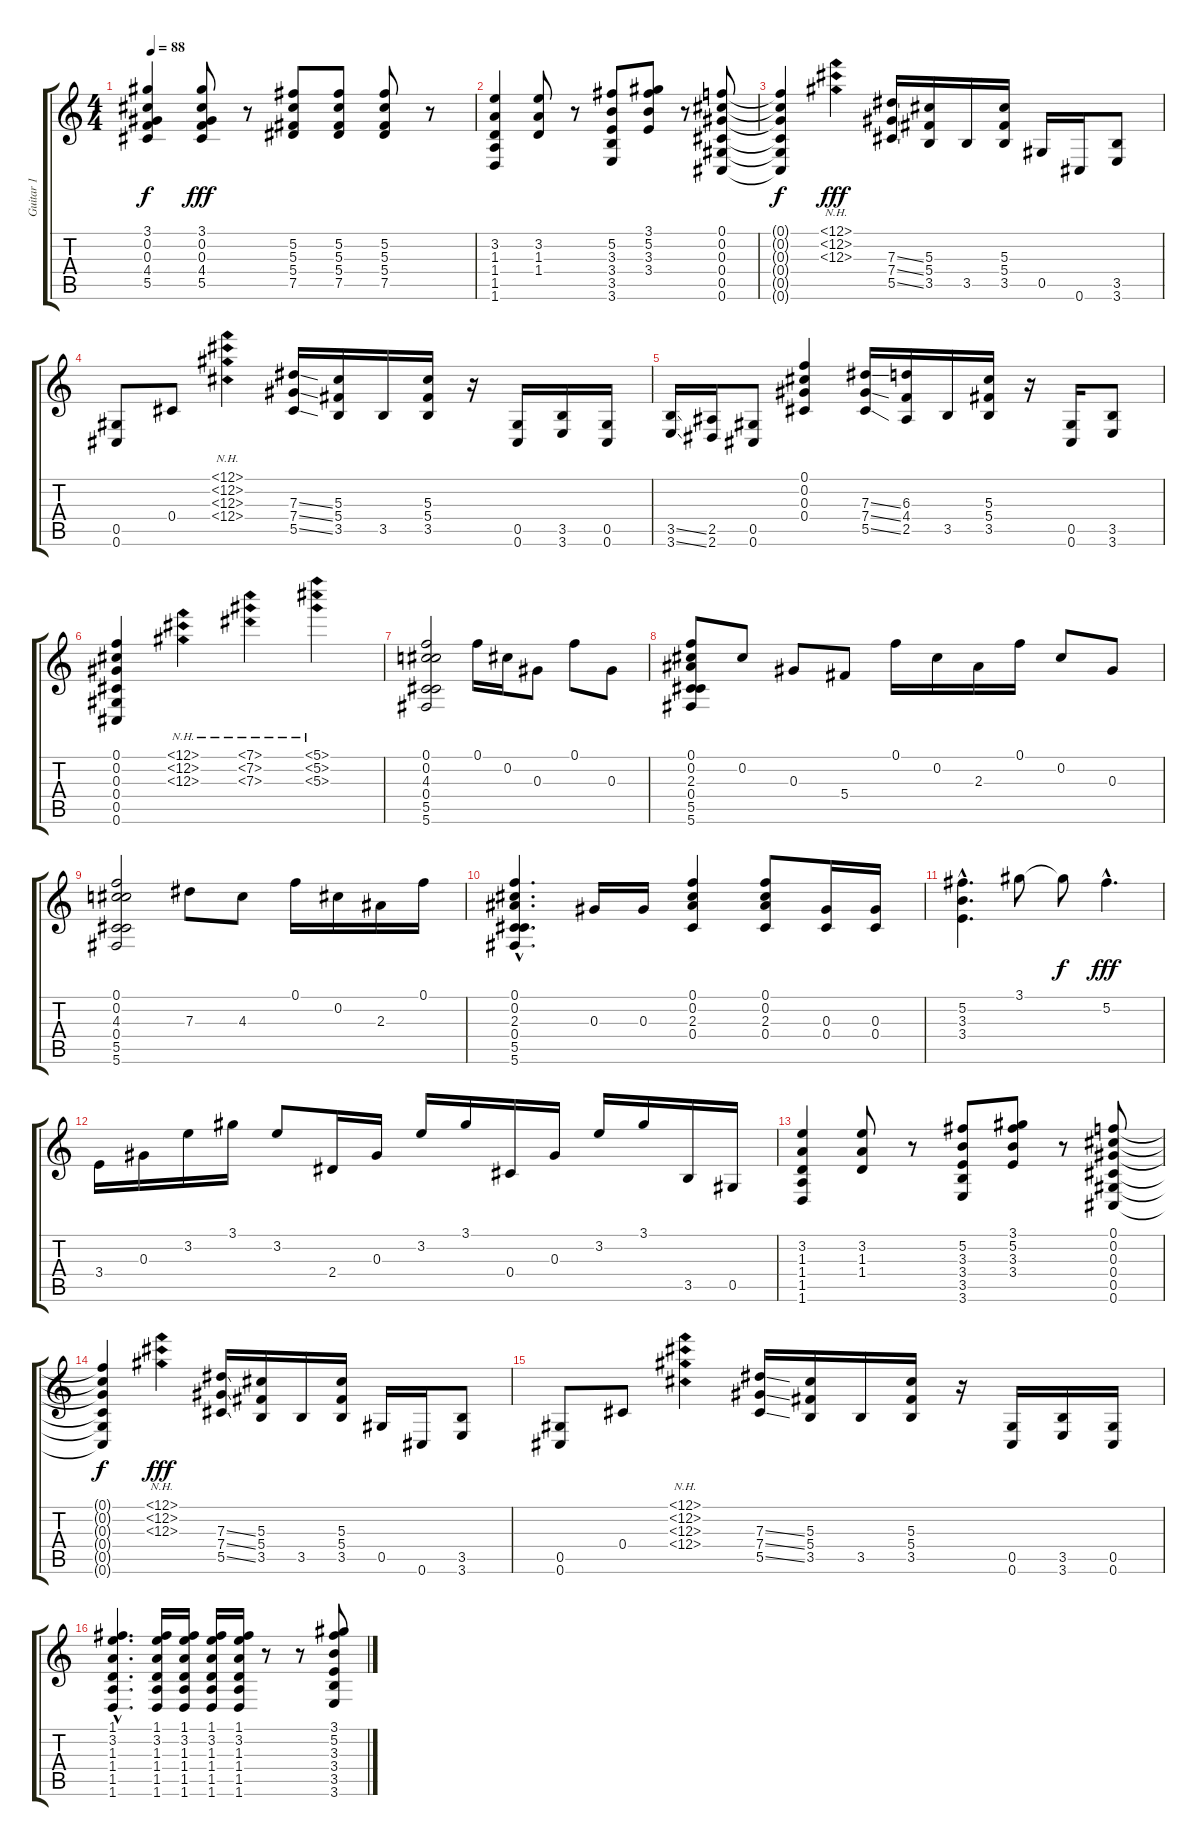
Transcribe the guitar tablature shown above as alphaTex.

\track ("Guitar 1" "Guitar 1") {instrument acousticguitarsteel}
\staff {score tabs}
\tuning (F4 Db4 Ab3 Db3 Ab2 Db2) {hide}
\ts (4 4)
\tempo 88
\clef g2
\ks c
(3.1{t} 0.2{t} 0.3{t} 4.4{t} 5.5{t}).4{dy f} (3.1 0.2 0.3 4.4 5.5).8{dy fff} r.8 (5.2 5.3 5.4 7.5).8 (5.2 5.3 5.4 7.5).8 (5.2 5.3 5.4 7.5).8 r.8 |
(3.2 1.3 1.4 1.5 1.6).4 (3.2 1.3 1.4).8 r.8 (5.2 3.3 3.4 3.5 3.6).8 (3.1 5.2 3.3 3.4).8 r.8 (0.1 0.2 0.3 0.4 0.5 0.6).8 |
(0.1{t} 0.2{t} 0.3{t} 0.4{t} 0.5{t} 0.6{t}).4{dy f} (12.1{nh} 12.2{nh} 12.3{nh}).4{dy fff} (7.3{ss} 7.4{ss} 5.5{ss}).16 (5.3 5.4 3.5).16 3.5.16 (5.3 5.4 3.5).16 0.5.16 0.6.16 (3.5 3.6).8 |
(0.5 0.6).8 0.4.8 (12.1{nh} 12.2{nh} 12.3{nh} 12.4{nh}).4 (7.3{ss} 7.4{ss} 5.5{ss}).16 (5.3 5.4 3.5).16 3.5.16 (5.3 5.4 3.5).16 r.16 (0.5 0.6).16 (3.5 3.6).16 (0.5 0.6).16 |
(3.5{ss} 3.6{ss}).16 (2.5 2.6).16 (0.5 0.6).8 (0.1 0.2 0.3 0.4).4 (7.3{ss} 7.4{ss} 5.5{ss}).16 (6.3 4.4 2.5).16 3.5.16 (5.3 5.4 3.5).16 r.16 (0.5 0.6).16 (3.5 3.6).8 |
(0.1 0.2 0.3 0.4 0.5 0.6).4 (12.1{nh} 12.2{nh} 12.3{nh}).4 (7.1{nh} 7.2{nh} 7.3{nh}).4 (5.1{nh} 5.2{nh} 5.3{nh}).4 |
(0.1 0.2 4.3 0.4 5.5 5.6).2 0.1.16 0.2.16 0.3.8 0.1.8 0.3.8 |
(0.1 0.2 2.3 0.4 5.5 5.6).8 0.2.8 0.3.8 5.4.8 0.1.16 0.2.16 2.3.16 0.1.16 0.2.8 0.3.8 |
(0.1 0.2 4.3 0.4 5.5 5.6).2 7.3.8 4.3.8 0.1.16 0.2.16 2.3.16 0.1.16 |
(0.1{hac} 0.2{hac} 2.3{hac} 0.4{hac} 5.5{hac} 5.6{hac}).4{d} 0.3.16 0.3.16 (0.1 0.2 2.3 0.4).4 (0.1 0.2 2.3 0.4).8 (0.3 0.4).16 (0.3 0.4).16 |
(5.2{hac} 3.3{hac} 3.4{hac}).4{d} 3.1.8 3.1{t}.8{dy f} 5.2{hac}.4{d dy fff} |
3.4.16 0.3.16 3.2.16 3.1.16 3.2.8 2.4.16 0.3.16 3.2.16 3.1.16 0.4.16 0.3.16 3.2.16 3.1.16 3.5.16 0.5.16 |
(3.2 1.3 1.4 1.5 1.6).4 (3.2 1.3 1.4).8 r.8 (5.2 3.3 3.4 3.5 3.6).8 (3.1 5.2 3.3 3.4).8 r.8 (0.1 0.2 0.3 0.4 0.5 0.6).8 |
(0.1{t} 0.2{t} 0.3{t} 0.4{t} 0.5{t} 0.6{t}).4{dy f} (12.1{nh} 12.2{nh} 12.3{nh}).4{dy fff} (7.3{ss} 7.4{ss} 5.5{ss}).16 (5.3 5.4 3.5).16 3.5.16 (5.3 5.4 3.5).16 0.5.16 0.6.16 (3.5 3.6).8 |
(0.5 0.6).8 0.4.8 (12.1{nh} 12.2{nh} 12.3{nh} 12.4{nh}).4 (7.3{ss} 7.4{ss} 5.5{ss}).16 (5.3 5.4 3.5).16 3.5.16 (5.3 5.4 3.5).16 r.16 (0.5 0.6).16 (3.5 3.6).16 (0.5 0.6).16 |
(1.1{hac} 3.2{hac} 1.3{hac} 1.4{hac} 1.5{hac} 1.6{hac}).4{d} (1.1 3.2 1.3 1.4 1.5 1.6).16 (1.1 3.2 1.3 1.4 1.5 1.6).16 (1.1 3.2 1.3 1.4 1.5 1.6).16 (1.1 3.2 1.3 1.4 1.5 1.6).16 r.8 r.8 (3.1 5.2 3.3 3.4 3.5 3.6).8
